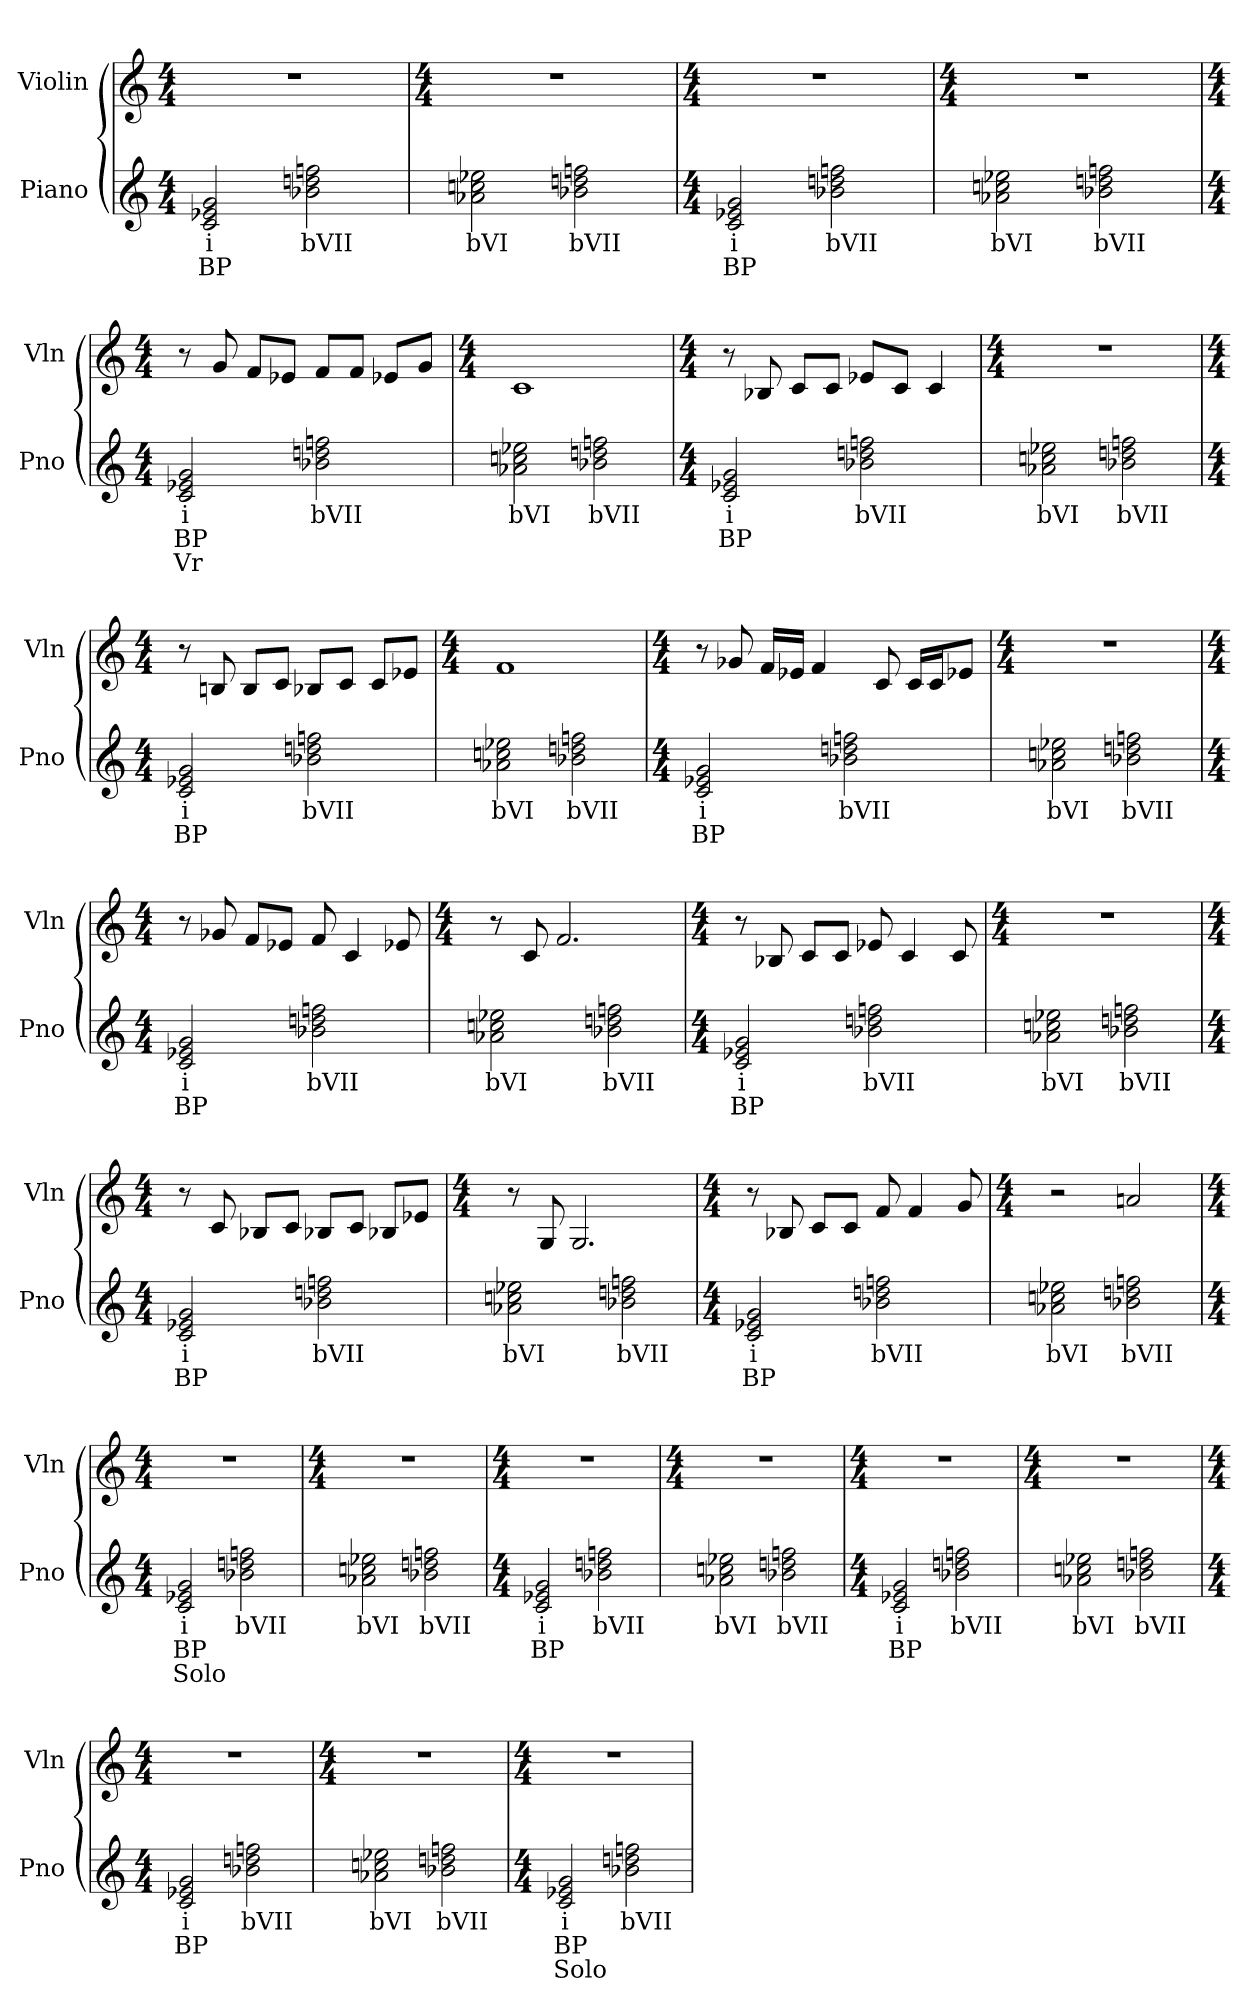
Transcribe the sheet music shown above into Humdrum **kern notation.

**kern	**text	**text	**text	**kern
*part2	*part2	*part2	*part2	*part1
*staff2	*staff2	*staff2	*staff2	*staff1
*I"Piano	*	*	*	*I"Violin
*I'Pno	*	*	*	*I'Vln
*k[]	*	*	*	*
*C:	*	*	*	*
*M4/4	*	*	*	*M4/4
=	=	=	=	=
2c 2e-X 2g	i	BP	.	1r
2b-X 2ddn 2ffn	bVII	.	.	.
=	=	=	=	=
*k[]	*	*	*	*
*C:	*	*	*	*
*	*	*	*	*M4/4
2a-X 2ccn 2ee-X	bVI	.	.	1r
2b-X 2ddn 2ffn	bVII	.	.	.
=	=	=	=	=
*k[]	*	*	*	*
*C:	*	*	*	*
*M4/4	*	*	*	*M4/4
2c 2e-X 2g	i	BP	.	1r
2b-X 2ddn 2ffn	bVII	.	.	.
=	=	=	=	=
*k[]	*	*	*	*
*C:	*	*	*	*
*	*	*	*	*M4/4
2a-X 2ccn 2ee-X	bVI	.	.	1r
2b-X 2ddn 2ffn	bVII	.	.	.
=	=	=	=	=
*k[]	*	*	*	*
*C:	*	*	*	*
*M4/4	*	*	*	*M4/4
2c 2e-X 2g	i	BP	Vr	8r
.	.	.	.	8g
.	.	.	.	8fL
.	.	.	.	8e-XJ
2b-X 2ddn 2ffn	bVII	.	.	8fL
.	.	.	.	8fJ
.	.	.	.	8e-XL
.	.	.	.	8gJ
=	=	=	=	=
*k[]	*	*	*	*
*C:	*	*	*	*
*	*	*	*	*M4/4
2a-X 2ccn 2ee-X	bVI	.	.	1c
2b-X 2ddn 2ffn	bVII	.	.	.
=	=	=	=	=
*k[]	*	*	*	*
*C:	*	*	*	*
*M4/4	*	*	*	*M4/4
2c 2e-X 2g	i	BP	.	8r
.	.	.	.	8B-X
.	.	.	.	8cL
.	.	.	.	8cJ
2b-X 2ddn 2ffn	bVII	.	.	8e-XL
.	.	.	.	8cJ
.	.	.	.	4c
=	=	=	=	=
*k[]	*	*	*	*
*C:	*	*	*	*
*	*	*	*	*M4/4
2a-X 2ccn 2ee-X	bVI	.	.	1r
2b-X 2ddn 2ffn	bVII	.	.	.
=	=	=	=	=
*k[]	*	*	*	*
*C:	*	*	*	*
*M4/4	*	*	*	*M4/4
2c 2e-X 2g	i	BP	.	8r
.	.	.	.	8Bn
.	.	.	.	8BL
.	.	.	.	8cJ
2b-X 2ddn 2ffn	bVII	.	.	8B-XL
.	.	.	.	8cJ
.	.	.	.	8cL
.	.	.	.	8e-XJ
=	=	=	=	=
*k[]	*	*	*	*
*C:	*	*	*	*
*	*	*	*	*M4/4
2a-X 2ccn 2ee-X	bVI	.	.	1f
2b-X 2ddn 2ffn	bVII	.	.	.
=	=	=	=	=
*k[]	*	*	*	*
*C:	*	*	*	*
*M4/4	*	*	*	*M4/4
2c 2e-X 2g	i	BP	.	8r
.	.	.	.	8g-X
.	.	.	.	16fLL
.	.	.	.	16e-XJJ
.	.	.	.	4f
2b-X 2ddn 2ffn	bVII	.	.	.
.	.	.	.	8c
.	.	.	.	16cLL
.	.	.	.	16cJ
.	.	.	.	8e-XJ
=	=	=	=	=
*k[]	*	*	*	*
*C:	*	*	*	*
*	*	*	*	*M4/4
2a-X 2ccn 2ee-X	bVI	.	.	1r
2b-X 2ddn 2ffn	bVII	.	.	.
=	=	=	=	=
*k[]	*	*	*	*
*C:	*	*	*	*
*M4/4	*	*	*	*M4/4
2c 2e-X 2g	i	BP	.	8r
.	.	.	.	8g-X
.	.	.	.	8fL
.	.	.	.	8e-XJ
2b-X 2ddn 2ffn	bVII	.	.	8f
.	.	.	.	4c
.	.	.	.	8e-X
=	=	=	=	=
*k[]	*	*	*	*
*C:	*	*	*	*
*	*	*	*	*M4/4
2a-X 2ccn 2ee-X	bVI	.	.	8r
.	.	.	.	8c
.	.	.	.	2.f
2b-X 2ddn 2ffn	bVII	.	.	.
=	=	=	=	=
*k[]	*	*	*	*
*C:	*	*	*	*
*M4/4	*	*	*	*M4/4
2c 2e-X 2g	i	BP	.	8r
.	.	.	.	8B-X
.	.	.	.	8cL
.	.	.	.	8cJ
2b-X 2ddn 2ffn	bVII	.	.	8e-X
.	.	.	.	4c
.	.	.	.	8c
=	=	=	=	=
*k[]	*	*	*	*
*C:	*	*	*	*
*	*	*	*	*M4/4
2a-X 2ccn 2ee-X	bVI	.	.	1r
2b-X 2ddn 2ffn	bVII	.	.	.
=	=	=	=	=
*k[]	*	*	*	*
*C:	*	*	*	*
*M4/4	*	*	*	*M4/4
2c 2e-X 2g	i	BP	.	8r
.	.	.	.	8c
.	.	.	.	8B-XL
.	.	.	.	8cJ
2b-X 2ddn 2ffn	bVII	.	.	8B-XL
.	.	.	.	8cJ
.	.	.	.	8B-XL
.	.	.	.	8e-XJ
=	=	=	=	=
*k[]	*	*	*	*
*C:	*	*	*	*
*	*	*	*	*M4/4
2a-X 2ccn 2ee-X	bVI	.	.	8r
.	.	.	.	8G
.	.	.	.	2.G
2b-X 2ddn 2ffn	bVII	.	.	.
=	=	=	=	=
*k[]	*	*	*	*
*C:	*	*	*	*
*M4/4	*	*	*	*M4/4
2c 2e-X 2g	i	BP	.	8r
.	.	.	.	8B-X
.	.	.	.	8cL
.	.	.	.	8cJ
2b-X 2ddn 2ffn	bVII	.	.	8f
.	.	.	.	4f
.	.	.	.	8g
=	=	=	=	=
*k[]	*	*	*	*
*C:	*	*	*	*
*	*	*	*	*M4/4
2a-X 2ccn 2ee-X	bVI	.	.	2r
2b-X 2ddn 2ffn	bVII	.	.	2an
=	=	=	=	=
*k[]	*	*	*	*
*C:	*	*	*	*
*M4/4	*	*	*	*M4/4
2c 2e-X 2g	i	BP	Solo	1r
2b-X 2ddn 2ffn	bVII	.	.	.
=	=	=	=	=
*k[]	*	*	*	*
*C:	*	*	*	*
*	*	*	*	*M4/4
2a-X 2ccn 2ee-X	bVI	.	.	1r
2b-X 2ddn 2ffn	bVII	.	.	.
=	=	=	=	=
*k[]	*	*	*	*
*C:	*	*	*	*
*M4/4	*	*	*	*M4/4
2c 2e-X 2g	i	BP	.	1r
2b-X 2ddn 2ffn	bVII	.	.	.
=	=	=	=	=
*k[]	*	*	*	*
*C:	*	*	*	*
*	*	*	*	*M4/4
2a-X 2ccn 2ee-X	bVI	.	.	1r
2b-X 2ddn 2ffn	bVII	.	.	.
=	=	=	=	=
*k[]	*	*	*	*
*C:	*	*	*	*
*M4/4	*	*	*	*M4/4
2c 2e-X 2g	i	BP	.	1r
2b-X 2ddn 2ffn	bVII	.	.	.
=	=	=	=	=
*k[]	*	*	*	*
*C:	*	*	*	*
*	*	*	*	*M4/4
2a-X 2ccn 2ee-X	bVI	.	.	1r
2b-X 2ddn 2ffn	bVII	.	.	.
=	=	=	=	=
*k[]	*	*	*	*
*C:	*	*	*	*
*M4/4	*	*	*	*M4/4
2c 2e-X 2g	i	BP	.	1r
2b-X 2ddn 2ffn	bVII	.	.	.
=	=	=	=	=
*k[]	*	*	*	*
*C:	*	*	*	*
*	*	*	*	*M4/4
2a-X 2ccn 2ee-X	bVI	.	.	1r
2b-X 2ddn 2ffn	bVII	.	.	.
=	=	=	=	=
*k[]	*	*	*	*
*C:	*	*	*	*
*M4/4	*	*	*	*M4/4
2c 2e-X 2g	i	BP	Solo	1r
2b-X 2ddn 2ffn	bVII	.	.	.
=	=	=	=	=
*-	*-	*-	*-	*-
